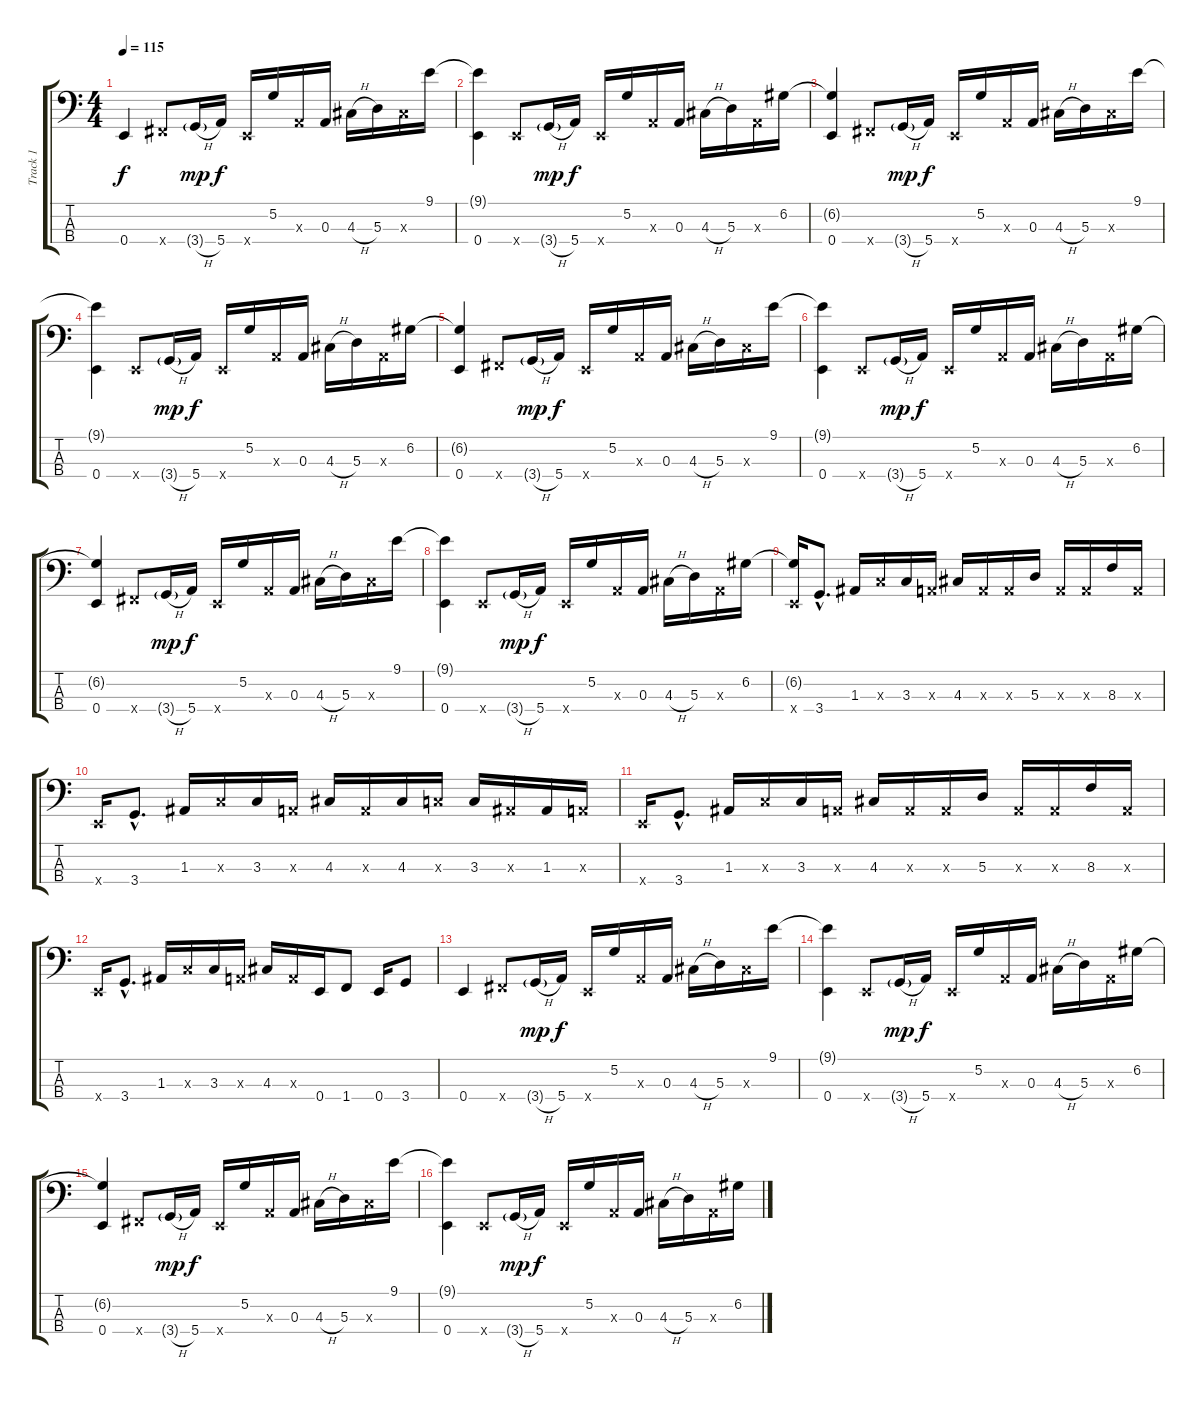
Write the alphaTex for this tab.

\track ("Track 1" "Track 1") {instrument slapbass1}
\staff {score tabs}
\tuning (G2 D2 A1 E1) {hide}
\ts (4 4)
\tempo 115
\clef f4
\ks c
0.4.4{dy f} 2.4{x}.8 3.4{h g}.16{dy mp} 5.4.16{dy f} 0.4{x}.16 5.2.16 0.3{x}.16 0.3.16 4.3{h}.16 5.3.16 4.3{x}.16 9.1.16 |
(9.1{t} 0.4).4 0.4{x}.8 3.4{h g}.16{dy mp} 5.4.16{dy f} 0.4{x}.16 5.2.16 0.3{x}.16 0.3.16 4.3{h}.16 5.3.16 0.3{x}.16 6.2.16 |
(6.2{t} 0.4).4 2.4{x}.8 3.4{h g}.16{dy mp} 5.4.16{dy f} 0.4{x}.16 5.2.16 0.3{x}.16 0.3.16 4.3{h}.16 5.3.16 4.3{x}.16 9.1.16 |
(9.1{t} 0.4).4 0.4{x}.8 3.4{h g}.16{dy mp} 5.4.16{dy f} 0.4{x}.16 5.2.16 0.3{x}.16 0.3.16 4.3{h}.16 5.3.16 0.3{x}.16 6.2.16 |
(6.2{t} 0.4).4 2.4{x}.8 3.4{h g}.16{dy mp} 5.4.16{dy f} 0.4{x}.16 5.2.16 0.3{x}.16 0.3.16 4.3{h}.16 5.3.16 4.3{x}.16 9.1.16 |
(9.1{t} 0.4).4 0.4{x}.8 3.4{h g}.16{dy mp} 5.4.16{dy f} 0.4{x}.16 5.2.16 0.3{x}.16 0.3.16 4.3{h}.16 5.3.16 0.3{x}.16 6.2.16 |
(6.2{t} 0.4).4 2.4{x}.8 3.4{h g}.16{dy mp} 5.4.16{dy f} 0.4{x}.16 5.2.16 0.3{x}.16 0.3.16 4.3{h}.16 5.3.16 4.3{x}.16 9.1.16 |
(9.1{t} 0.4).4 0.4{x}.8 3.4{h g}.16{dy mp} 5.4.16{dy f} 0.4{x}.16 5.2.16 0.3{x}.16 0.3.16 4.3{h}.16 5.3.16 0.3{x}.16 6.2.16 |
(6.2{t} 0.4{x}).16 3.4{hac}.8{d} 1.3.16 3.3{x}.16 3.3.16 0.3{x}.16 4.3.16 0.3{x}.16 0.3{x}.16 5.3.16 0.3{x}.16 0.3{x}.16 8.3.16 0.3{x}.16 |
0.4{x}.16 3.4{hac}.8{d} 1.3.16 3.3{x}.16 3.3.16 0.3{x}.16 4.3.16 0.3{x}.16 4.3.16 3.3{x}.16 3.3.16 1.3{x}.16 1.3.16 0.3{x}.16 |
0.4{x}.16 3.4{hac}.8{d} 1.3.16 3.3{x}.16 3.3.16 0.3{x}.16 4.3.16 0.3{x}.16 0.3{x}.16 5.3.16 0.3{x}.16 0.3{x}.16 8.3.16 0.3{x}.16 |
0.4{x}.16 3.4{hac}.8{d} 1.3.16 3.3{x}.16 3.3.16 0.3{x}.16 4.3.16 0.3{x}.16 0.4.16 1.4.8 0.4.16 3.4.8 |
0.4.4 2.4{x}.8 3.4{h g}.16{dy mp} 5.4.16{dy f} 0.4{x}.16 5.2.16 0.3{x}.16 0.3.16 4.3{h}.16 5.3.16 4.3{x}.16 9.1.16 |
(9.1{t} 0.4).4 0.4{x}.8 3.4{h g}.16{dy mp} 5.4.16{dy f} 0.4{x}.16 5.2.16 0.3{x}.16 0.3.16 4.3{h}.16 5.3.16 0.3{x}.16 6.2.16 |
(6.2{t} 0.4).4 2.4{x}.8 3.4{h g}.16{dy mp} 5.4.16{dy f} 0.4{x}.16 5.2.16 0.3{x}.16 0.3.16 4.3{h}.16 5.3.16 4.3{x}.16 9.1.16 |
(9.1{t} 0.4).4 0.4{x}.8 3.4{h g}.16{dy mp} 5.4.16{dy f} 0.4{x}.16 5.2.16 0.3{x}.16 0.3.16 4.3{h}.16 5.3.16 0.3{x}.16 6.2.16
